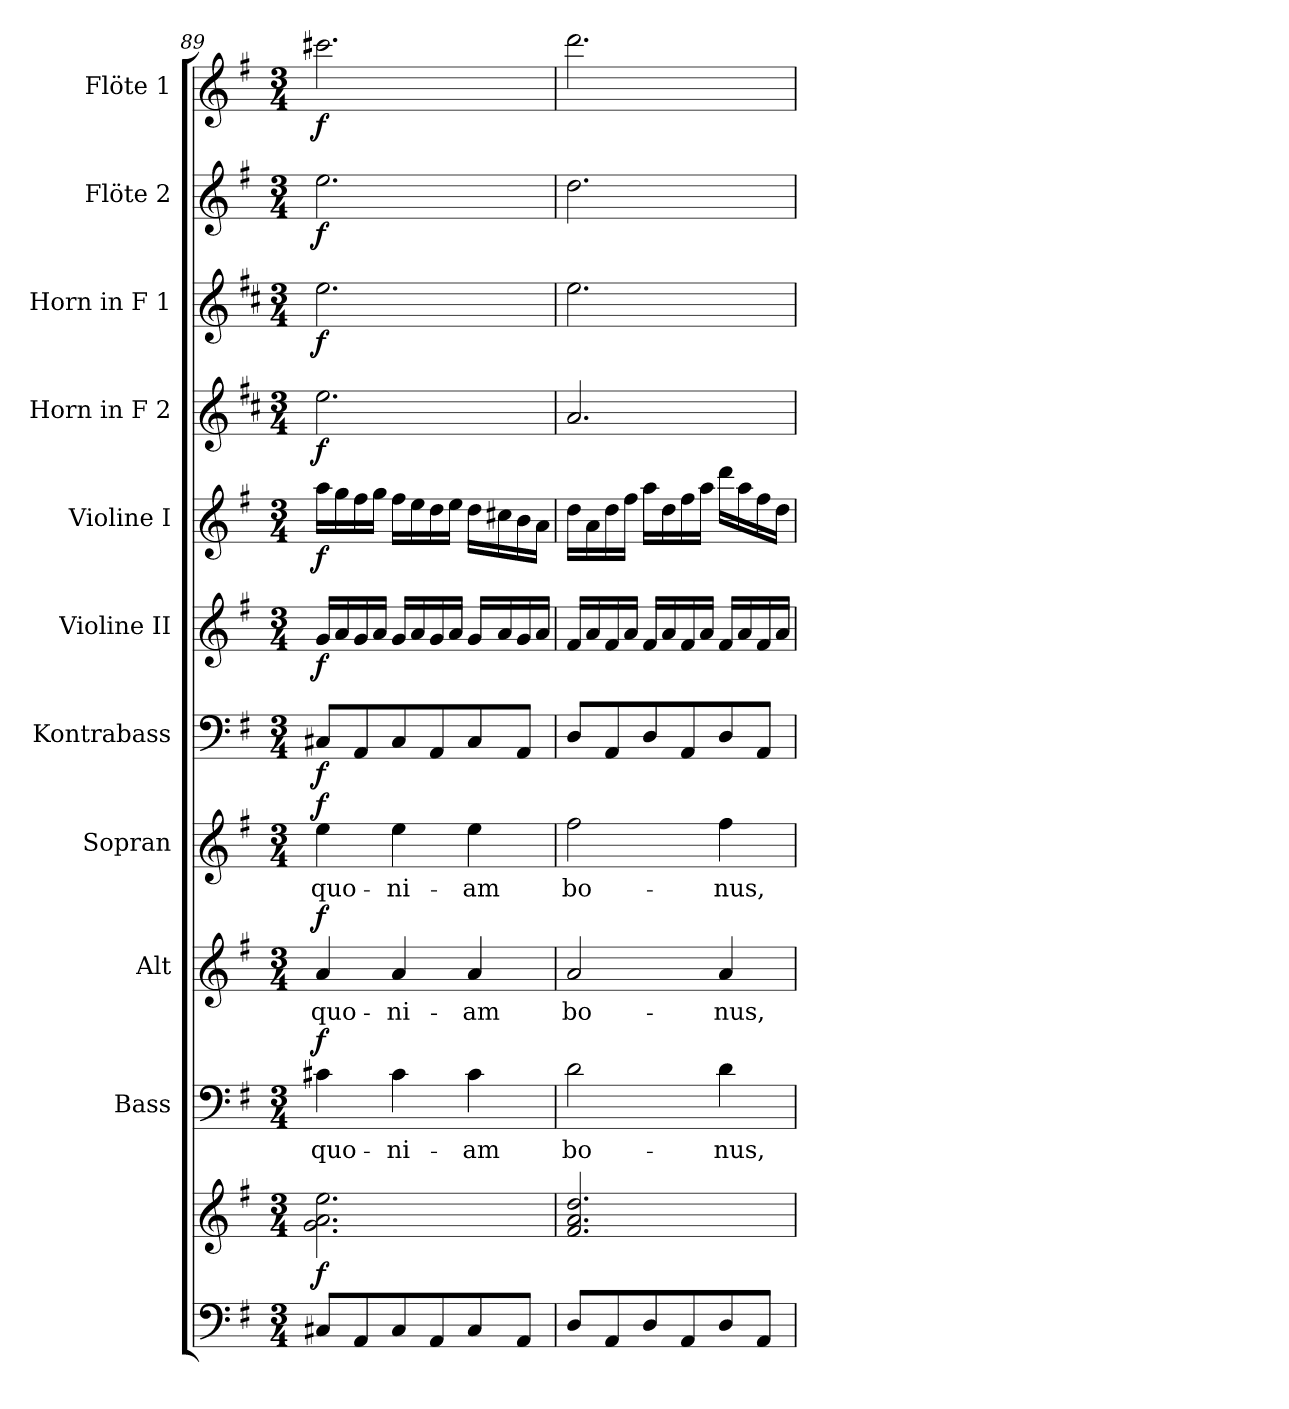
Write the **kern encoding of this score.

**kern	**kern	**dynam	**kern	**text	**dynam	**kern	**text	**dynam	**kern	**text	**dynam	**kern	**dynam	**kern	**dynam	**kern	**dynam	**kern	**dynam	**kern	**dynam	**kern	**dynam	**kern	**dynam
*part11	*part11	*part11	*part10	*part10	*part10	*part9	*part9	*part9	*part8	*part8	*part8	*part7	*part7	*part6	*part6	*part5	*part5	*part4	*part4	*part3	*part3	*part2	*part2	*part1	*part1
*staff12	*staff11	*staff11/12	*staff10	*staff10	*staff10	*staff9	*staff9	*staff9	*staff8	*staff8	*staff8	*staff7	*staff7	*staff6	*staff6	*staff5	*staff5	*staff4	*staff4	*staff3	*staff3	*staff2	*staff2	*staff1	*staff1
*	*	*	*I"Bass	*	*	*I"Alt	*	*	*I"Sopran	*	*	*I"Kontrabass	*	*I"Violine II	*	*I"Violine I	*	*I"Horn in F 2	*	*I"Horn in F 1	*	*I"Flöte 2	*	*I"Flöte 1	*
*	*	*	*I'B.	*	*	*I'A.	*	*	*I'S.	*	*	*I'Kb.	*	*I'Vl. II	*	*I'Vl. I	*	*	*	*	*	*I'Fl. 2	*	*I'Fl. 1	*
!!LO:PB:g=z
*clefF4	*clefG2	*	*clefF4	*	*	*clefG2	*	*	*clefG2	*	*	*clefF4	*	*clefG2	*	*clefG2	*	*clefG2	*	*clefG2	*	*clefG2	*	*clefG2	*
*	*	*	*	*	*	*	*	*	*	*	*	*ITrd7c12	*	*	*	*	*	*ITrd4c7	*	*ITrd4c7	*	*	*	*	*
*k[f#]	*k[f#]	*	*k[f#]	*	*	*k[f#]	*	*	*k[f#]	*	*	*k[f#]	*	*k[f#]	*	*k[f#]	*	*k[f#]	*	*k[f#]	*	*k[f#]	*	*k[f#]	*
*G:	*G:	*	*G:	*	*	*G:	*	*	*G:	*	*	*G:	*	*G:	*	*G:	*	*G:	*	*G:	*	*G:	*	*G:	*
*M3/4	*M3/4	*	*M3/4	*	*	*M3/4	*	*	*M3/4	*	*	*M3/4	*	*M3/4	*	*M3/4	*	*M3/4	*	*M3/4	*	*M3/4	*	*M3/4	*
=89	=89	=89	=89	=89	=89	=89	=89	=89	=89	=89	=89	=89	=89	=89	=89	=89	=89	=89	=89	=89	=89	=89	=89	=89	=89
!	!	!LO:DY:b	!	!LO:LY:b	!LO:DY:a	!	!LO:LY:b	!LO:DY:a	!	!LO:LY:b	!LO:DY:a	!	!LO:DY:b	!	!LO:DY:b	!	!LO:DY:b	!	!LO:DY:b	!	!LO:DY:b	!	!LO:DY:b	!	!LO:DY:b
8C#X/L	2.g\ 2.a\ 2.ee\	f	4c#X\	quo-	f	4a/	quo-	f	4ee\	quo-	f	8CC#X/L	f	16g/LL	f	16aa\LL	f	2.a\	f	2.a\	f	2.ee\	f	2.ccc#X\	f
.	.	.	.	.	.	.	.	.	.	.	.	.	.	16a/	.	16gg\	.	.	.	.	.	.	.	.	.
8AA/	.	.	.	.	.	.	.	.	.	.	.	8AAA/	.	16g/	.	16ff#\	.	.	.	.	.	.	.	.	.
.	.	.	.	.	.	.	.	.	.	.	.	.	.	16a/JJ	.	16gg\JJ	.	.	.	.	.	.	.	.	.
!	!	!	!	!LO:LY:b	!	!	!LO:LY:b	!	!	!LO:LY:b	!	!	!	!	!	!	!	!	!	!	!	!	!	!	!
8C#/	.	.	4c#\	-ni-	.	4a/	-ni-	.	4ee\	-ni-	.	8CC#/	.	16g/LL	.	16ff#\LL	.	.	.	.	.	.	.	.	.
.	.	.	.	.	.	.	.	.	.	.	.	.	.	16a/	.	16ee\	.	.	.	.	.	.	.	.	.
8AA/	.	.	.	.	.	.	.	.	.	.	.	8AAA/	.	16g/	.	16dd\	.	.	.	.	.	.	.	.	.
.	.	.	.	.	.	.	.	.	.	.	.	.	.	16a/JJ	.	16ee\JJ	.	.	.	.	.	.	.	.	.
!	!	!	!	!LO:LY:b	!	!	!LO:LY:b	!	!	!LO:LY:b	!	!	!	!	!	!	!	!	!	!	!	!	!	!	!
8C#/	.	.	4c#\	-am	.	4a/	-am	.	4ee\	-am	.	8CC#/	.	16g/LL	.	16dd\LL	.	.	.	.	.	.	.	.	.
.	.	.	.	.	.	.	.	.	.	.	.	.	.	16a/	.	16cc#X\	.	.	.	.	.	.	.	.	.
8AA/J	.	.	.	.	.	.	.	.	.	.	.	8AAA/J	.	16g/	.	16b\	.	.	.	.	.	.	.	.	.
.	.	.	.	.	.	.	.	.	.	.	.	.	.	16a/JJ	.	16a\JJ	.	.	.	.	.	.	.	.	.
=90	=90	=90	=90	=90	=90	=90	=90	=90	=90	=90	=90	=90	=90	=90	=90	=90	=90	=90	=90	=90	=90	=90	=90	=90	=90
!	!	!	!	!LO:LY:b	!	!	!LO:LY:b	!	!	!LO:LY:b	!	!	!	!	!	!	!	!	!	!	!	!	!	!	!
8D/L	2.f#/ 2.a/ 2.dd/	.	2d\	bo-	.	2a/	bo-	.	2ff#\	bo-	.	8DD/L	.	16f#/LL	.	16dd\LL	.	2.d/	.	2.a\	.	2.dd\	.	2.ddd\	.
.	.	.	.	.	.	.	.	.	.	.	.	.	.	16a/	.	16a\	.	.	.	.	.	.	.	.	.
8AA/	.	.	.	.	.	.	.	.	.	.	.	8AAA/	.	16f#/	.	16dd\	.	.	.	.	.	.	.	.	.
.	.	.	.	.	.	.	.	.	.	.	.	.	.	16a/JJ	.	16ff#\JJ	.	.	.	.	.	.	.	.	.
8D/	.	.	.	.	.	.	.	.	.	.	.	8DD/	.	16f#/LL	.	16aa\LL	.	.	.	.	.	.	.	.	.
.	.	.	.	.	.	.	.	.	.	.	.	.	.	16a/	.	16dd\	.	.	.	.	.	.	.	.	.
8AA/	.	.	.	.	.	.	.	.	.	.	.	8AAA/	.	16f#/	.	16ff#\	.	.	.	.	.	.	.	.	.
.	.	.	.	.	.	.	.	.	.	.	.	.	.	16a/JJ	.	16aa\JJ	.	.	.	.	.	.	.	.	.
!	!	!	!	!LO:LY:b	!	!	!LO:LY:b	!	!	!LO:LY:b	!	!	!	!	!	!	!	!	!	!	!	!	!	!	!
8D/	.	.	4d\	-nus,	.	4a/	-nus,	.	4ff#\	-nus,	.	8DD/	.	16f#/LL	.	16ddd\LL	.	.	.	.	.	.	.	.	.
.	.	.	.	.	.	.	.	.	.	.	.	.	.	16a/	.	16aa\	.	.	.	.	.	.	.	.	.
8AA/J	.	.	.	.	.	.	.	.	.	.	.	8AAA/J	.	16f#/	.	16ff#\	.	.	.	.	.	.	.	.	.
.	.	.	.	.	.	.	.	.	.	.	.	.	.	16a/JJ	.	16dd\JJ	.	.	.	.	.	.	.	.	.
=	=	=	=	=	=	=	=	=	=	=	=	=	=	=	=	=	=	=	=	=	=	=	=	=	=
*-	*-	*-	*-	*-	*-	*-	*-	*-	*-	*-	*-	*-	*-	*-	*-	*-	*-	*-	*-	*-	*-	*-	*-	*-	*-
